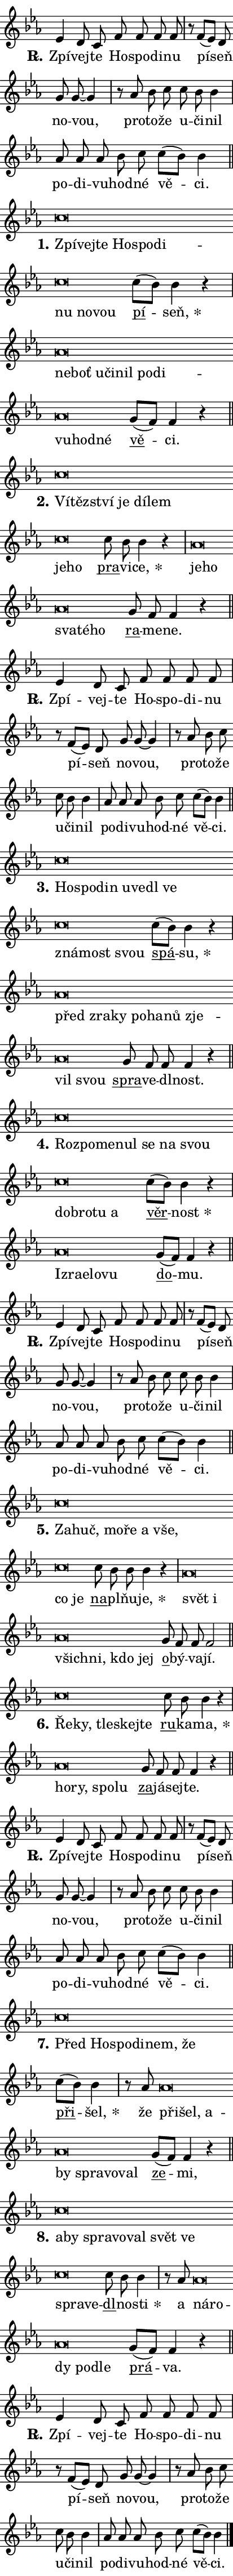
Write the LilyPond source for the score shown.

\version "2.22.1"
\header { tagline = "" }
\paper {
  indent = 0\cm
  top-margin = 0\cm
  right-margin = 0\cm
  bottom-margin = 0\cm
  left-margin = 0\cm
  paper-width = 7\cm
  page-breaking = #ly:one-page-breaking
  system-system-spacing.basic-distance = #11
  score-system-spacing.basic-distance = #11
  ragged-last = ##f
}


%% Author: Thomas Morley
%% https://lists.gnu.org/archive/html/lilypond-user/2020-05/msg00002.html
#(define (line-position grob)
"Returns position of @var[grob} in current system:
   @code{'start}, if at first time-step
   @code{'end}, if at last time-step
   @code{'middle} otherwise
"
  (let* ((col (ly:item-get-column grob))
         (ln (ly:grob-object col 'left-neighbor))
         (rn (ly:grob-object col 'right-neighbor))
         (col-to-check-left (if (ly:grob? ln) ln col))
         (col-to-check-right (if (ly:grob? rn) rn col))
         (break-dir-left
           (and
             (ly:grob-property col-to-check-left 'non-musical #f)
             (ly:item-break-dir col-to-check-left)))
         (break-dir-right
           (and
             (ly:grob-property col-to-check-right 'non-musical #f)
             (ly:item-break-dir col-to-check-right))))
        (cond ((eqv? 1 break-dir-left) 'start)
              ((eqv? -1 break-dir-right) 'end)
              (else 'middle))))

#(define (tranparent-at-line-position vctor)
  (lambda (grob)
  "Relying on @code{line-position} select the relevant enry from @var{vctor}.
Used to determine transparency,"
    (case (line-position grob)
      ((end) (not (vector-ref vctor 0)))
      ((middle) (not (vector-ref vctor 1)))
      ((start) (not (vector-ref vctor 2))))))

noteHeadBreakVisibility =
#(define-music-function (break-visibility)(vector?)
"Makes @code{NoteHead}s transparent relying on @var{break-visibility}"
#{
  \override NoteHead.transparent =
    #(tranparent-at-line-position break-visibility)
#})

#(define delete-ledgers-for-transparent-note-heads
  (lambda (grob)
    "Reads whether a @code{NoteHead} is transparent.
If so this @code{NoteHead} is removed from @code{'note-heads} from
@var{grob}, which is supposed to be @code{LedgerLineSpanner}.
As a result ledgers are not printed for this @code{NoteHead}"
    (let* ((nhds-array (ly:grob-object grob 'note-heads))
           (nhds-list
             (if (ly:grob-array? nhds-array)
                 (ly:grob-array->list nhds-array)
                 '()))
           ;; Relies on the transparent-property being done before
           ;; Staff.LedgerLineSpanner.after-line-breaking is executed.
           ;; This is fragile ...
           (to-keep
             (remove
               (lambda (nhd)
                 (ly:grob-property nhd 'transparent #f))
               nhds-list)))
      ;; TODO find a better method to iterate over grob-arrays, similiar
      ;; to filter/remove etc for lists
      ;; For now rebuilt from scratch
      (set! (ly:grob-object grob 'note-heads)  '())
      (for-each
        (lambda (nhd)
          (ly:pointer-group-interface::add-grob grob 'note-heads nhd))
        to-keep))))

hideNotes = {
  \noteHeadBreakVisibility #begin-of-line-visible
}
unHideNotes = {
  \noteHeadBreakVisibility #all-visible
}

% work-around for resetting accidentals
% https://lilypond.org/doc/v2.23/Documentation/notation/displaying-rhythms#unmetered-music
cadenzaMeasure = {
  \cadenzaOff
  \partial 1024 s1024
  \cadenzaOn
}

#(define-markup-command (accent layout props text) (markup?)
  "Underline accented syllable"
  (interpret-markup layout props
    #{\markup \override #'(offset . 4.3) \underline { #text }#}))

responsum = \markup \concat {
  "R" \hspace #-1.05 \path #0.1 #'((moveto 0 0.07) (lineto 0.9 0.8)) \hspace #0.05 "."
}

\layout {
    \context {
        \Staff
        \remove "Time_signature_engraver"
        \override LedgerLineSpanner.after-line-breaking = #delete-ledgers-for-transparent-note-heads
    }
    \context {
        \Voice {
            \override NoteHead.output-attributes = #'((class . "notehead"))
            \override Hairpin.height = #0.55
        }
    }
    \context {
        \Lyrics {
            \override StanzaNumber.output-attributes = #'((class . "stanzanumber"))
            \override LyricSpace.minimum-distance = #0.9
            \override LyricText.font-name = #"TeX Gyre Schola"
            \override LyricText.font-size = 1
            \override StanzaNumber.font-name = #"TeX Gyre Schola Bold"
            \override StanzaNumber.font-size = 1
        }
    }
}

% magnetic-lyrics.ily
%
%   written by
%     Jean Abou Samra <jean@abou-samra.fr>
%     Werner Lemberg <wl@gnu.org>
%
%   adapted by
%     Jiri Hon <jiri.hon@gmail.com>
%
% Version 2022-Apr-15

% https://www.mail-archive.com/lilypond-user@gnu.org/msg149350.html

#(define (Left_hyphen_pointer_engraver context)
   "Collect syllable-hyphen-syllable occurrences in lyrics and store
them in properties.  This engraver only looks to the left.  For
example, if the lyrics input is @code{foo -- bar}, it does the
following.

@itemize @bullet
@item
Set the @code{text} property of the @code{LyricHyphen} grob between
@q{foo} and @q{bar} to @code{foo}.

@item
Set the @code{left-hyphen} property of the @code{LyricText} grob with
text @q{foo} to the @code{LyricHyphen} grob between @q{foo} and
@q{bar}.
@end itemize

Use this auxiliary engraver in combination with the
@code{lyric-@/text::@/apply-@/magnetic-@/offset!} hook."
   (let ((hyphen #f)
         (text #f))
     (make-engraver
      (acknowledgers
       ((lyric-syllable-interface engraver grob source-engraver)
        (set! text grob)))
      (end-acknowledgers
       ((lyric-hyphen-interface engraver grob source-engraver)
        ;(when (not (grob::has-interface grob 'lyric-space-interface))
          (set! hyphen grob)));)
      ((stop-translation-timestep engraver)
       (when (and text hyphen)
         (ly:grob-set-object! text 'left-hyphen hyphen))
       (set! text #f)
       (set! hyphen #f)))))

#(define (lyric-text::apply-magnetic-offset! grob)
   "If the space between two syllables is less than the value in
property @code{LyricText@/.details@/.squash-threshold}, move the right
syllable to the left so that it gets concatenated with the left
syllable.

Use this function as a hook for
@code{LyricText@/.after-@/line-@/breaking} if the
@code{Left_@/hyphen_@/pointer_@/engraver} is active."
   (let ((hyphen (ly:grob-object grob 'left-hyphen #f)))
     (when hyphen
       (let ((left-text (ly:spanner-bound hyphen LEFT)))
         (when (grob::has-interface left-text 'lyric-syllable-interface)
           (let* ((common (ly:grob-common-refpoint grob left-text X))
                  (this-x-ext (ly:grob-extent grob common X))
                  (left-x-ext
                   (begin
                     ;; Trigger magnetism for left-text.
                     (ly:grob-property left-text 'after-line-breaking)
                     (ly:grob-extent left-text common X)))
                  ;; `delta` is the gap width between two syllables.
                  (delta (- (interval-start this-x-ext)
                            (interval-end left-x-ext)))
                  (details (ly:grob-property grob 'details))
                  (threshold (assoc-get 'squash-threshold details 0.2)))
             (when (< delta threshold)
               (let* (;; We have to manipulate the input text so that
                      ;; ligatures crossing syllable boundaries are not
                      ;; disabled.  For languages based on the Latin
                      ;; script this is essentially a beautification.
                      ;; However, for non-Western scripts it can be a
                      ;; necessity.
                      (lt (ly:grob-property left-text 'text))
                      (rt (ly:grob-property grob 'text))
                      (is-space (grob::has-interface hyphen 'lyric-space-interface))
                      (space (if is-space " " ""))
                      (space-markup (grob-interpret-markup grob " "))
                      (space-size (interval-length (ly:stencil-extent space-markup X)))
                      (extra-delta (if is-space space-size 0))
                      ;; Append new syllable.
                      (ltrt-space (if (and (string? lt) (string? rt))
                                (string-append lt space rt)
                                (make-concat-markup (list lt space rt))))
                      ;; Right-align `ltrt` to the right side.
                      (ltrt-space-markup (grob-interpret-markup
                               grob
                               (make-translate-markup
                                (cons (interval-length this-x-ext) 0)
                                (make-right-align-markup ltrt-space)))))
                 (begin
                   ;; Don't print `left-text`.
                   (ly:grob-set-property! left-text 'stencil #f)
                   ;; Set text and stencil (which holds all collected
                   ;; syllables so far) and shift it to the left.
                   (ly:grob-set-property! grob 'text ltrt-space)
                   (ly:grob-set-property! grob 'stencil ltrt-space-markup)
                   (ly:grob-translate-axis! grob (- (- delta extra-delta)) X))))))))))


#(define (lyric-hyphen::displace-bounds-first grob)
   ;; Make very sure this callback isn't triggered too early.
   (let ((left (ly:spanner-bound grob LEFT))
         (right (ly:spanner-bound grob RIGHT)))
     (ly:grob-property left 'after-line-breaking)
     (ly:grob-property right 'after-line-breaking)
     (ly:lyric-hyphen::print grob)))

squashThreshold = #0.4

\layout {
  \context {
    \Lyrics
    \consists #Left_hyphen_pointer_engraver
    \override LyricText.after-line-breaking =
      #lyric-text::apply-magnetic-offset!
    \override LyricHyphen.stencil = #lyric-hyphen::displace-bounds-first
    \override LyricText.details.squash-threshold = \squashThreshold
    \override LyricHyphen.minimum-distance = 0
    \override LyricHyphen.minimum-length = \squashThreshold
  }
}

squash = \override LyricText.details.squash-threshold = 9999
unSquash = \override LyricText.details.squash-threshold = \squashThreshold

left = \override LyricText.self-alignment-X = #LEFT
unLeft = \revert LyricText.self-alignment-X

starOffset = #(lambda (grob) 
                (let ((x_offset (ly:self-alignment-interface::aligned-on-x-parent grob)))
                  (if (= x_offset 0) 0 (+ x_offset 1.2))))

star = #(define-music-function (syllable)(string?)
"Append star separator at the end of a syllable"
#{
  \once \override LyricText.X-offset = #starOffset
  \lyricmode { \markup {
    #syllable
    \override #'((font-name . "TeX Gyre Schola Bold")) \hspace #0.2 \lower #0.65 \larger "*"
  } }
#})

starAccent = #(define-music-function (syllable)(string?)
"Append star separator at the end of a syllable and make accent"
#{
  \once \override LyricText.X-offset = #starOffset
  \lyricmode { \markup {
    \accent #syllable
    \override #'((font-name . "TeX Gyre Schola Bold")) \hspace #0.2 \lower #0.65 \larger "*"
  } }
#})

breath = #(define-music-function (syllable)(string?)
"Append breathing indicator at the end of a syllable"
#{
  \lyricmode { \markup { #syllable "+" } }
#})

optionalBreath = #(define-music-function (syllable)(string?)
"Append optional breathing indicator at the end of a syllable"
#{
  \lyricmode { \markup { #syllable "(+)" } }
#})


\score {
    <<
        \new Voice = "melody" { \cadenzaOn \key es \major \relative { es'4 d8 c f f f f \cadenzaMeasure \bar "|" r f[( es)] d \bar "" g g~ g4 \cadenzaMeasure \bar "|" r8 as bes c \bar "" c bes bes4 \cadenzaMeasure \bar "|" as8 as as bes c c[( bes)] bes4 \cadenzaMeasure \bar "||" \break }
\relative { c''\breve*1/16 \hideNotes \breve*1/16 \bar "" \breve*1/16 \bar "" \breve*1/16 \bar "" \breve*1/16 \bar "" \breve*1/16 \bar "" \breve*1/16 \bar "" \breve*1/16 \breve*1/16 \bar "" \unHideNotes \bar "" c8[( bes)] bes4 r \cadenzaMeasure \bar "|" as\breve*1/16 \hideNotes \breve*1/16 \bar "" \breve*1/16 \bar "" \breve*1/16 \bar "" \breve*1/16 \bar "" \breve*1/16 \bar "" \breve*1/16 \bar "" \breve*1/16 \bar "" \breve*1/16 \breve*1/16 \bar "" \unHideNotes \bar "" g8[( f)] f4 r \cadenzaMeasure \bar "||" \break }
\relative { c''\breve*1/16 \hideNotes \breve*1/16 \bar "" \breve*1/16 \bar "" \breve*1/16 \bar "" \breve*1/16 \bar "" \breve*1/16 \bar "" \breve*1/16 \breve*1/16 \bar "" \unHideNotes \bar "" c8 bes bes4 r \cadenzaMeasure \bar "|" as\breve*1/16 \hideNotes \breve*1/16 \bar "" \breve*1/16 \bar "" \breve*1/16 \breve*1/16 \bar "" \unHideNotes \bar "" g8 f f4 r \cadenzaMeasure \bar "||" \break }
\relative { es'4 d8 c f f f f \cadenzaMeasure \bar "|" r f[( es)] d \bar "" g g~ g4 \cadenzaMeasure \bar "|" r8 as bes c \bar "" c bes bes4 \cadenzaMeasure \bar "|" as8 as as bes c c[( bes)] bes4 \cadenzaMeasure \bar "||" \break }
\relative { c''\breve*1/16 \hideNotes \breve*1/16 \bar "" \breve*1/16 \bar "" \breve*1/16 \bar "" \breve*1/16 \bar "" \breve*1/16 \bar "" \breve*1/16 \bar "" \breve*1/16 \bar "" \breve*1/16 \breve*1/16 \bar "" \unHideNotes \bar "" c8[( bes)] bes4 r \cadenzaMeasure \bar "|" as\breve*1/16 \hideNotes \breve*1/16 \bar "" \breve*1/16 \bar "" \breve*1/16 \bar "" \breve*1/16 \bar "" \breve*1/16 \bar "" \breve*1/16 \bar "" \breve*1/16 \breve*1/16 \bar "" \unHideNotes \bar "" g8 f f f4 r \cadenzaMeasure \bar "||" \break }
\relative { c''\breve*1/16 \hideNotes \breve*1/16 \bar "" \breve*1/16 \bar "" \breve*1/16 \bar "" \breve*1/16 \bar "" \breve*1/16 \bar "" \breve*1/16 \bar "" \breve*1/16 \bar "" \breve*1/16 \bar "" \breve*1/16 \breve*1/16 \bar "" \unHideNotes \bar "" c8[( bes)] bes4 r \cadenzaMeasure \bar "|" as\breve*1/16 \hideNotes \breve*1/16 \bar "" \breve*1/16 \bar "" \breve*1/16 \breve*1/16 \bar "" \unHideNotes \bar "" g8[( f)] f4 r \cadenzaMeasure \bar "||" \break }
\relative { es'4 d8 c f f f f \cadenzaMeasure \bar "|" r f[( es)] d \bar "" g g~ g4 \cadenzaMeasure \bar "|" r8 as bes c \bar "" c bes bes4 \cadenzaMeasure \bar "|" as8 as as bes c c[( bes)] bes4 \cadenzaMeasure \bar "||" \break }
\relative { c''\breve*1/16 \hideNotes \breve*1/16 \bar "" \breve*1/16 \bar "" \breve*1/16 \bar "" \breve*1/16 \bar "" \breve*1/16 \bar "" \breve*1/16 \breve*1/16 \bar "" \unHideNotes \bar "" c8 bes bes bes4 r \cadenzaMeasure \bar "|" as\breve*1/16 \hideNotes \breve*1/16 \bar "" \breve*1/16 \bar "" \breve*1/16 \bar "" \breve*1/16 \breve*1/16 \bar "" \unHideNotes \bar "" g8 f f f2 \cadenzaMeasure \bar "||" \break }
\relative { c''\breve*1/16 \hideNotes \breve*1/16 \bar "" \breve*1/16 \bar "" \breve*1/16 \breve*1/16 \bar "" \unHideNotes \bar "" c8 bes bes4 r \cadenzaMeasure \bar "|" as\breve*1/16 \hideNotes \breve*1/16 \bar "" \breve*1/16 \breve*1/16 \bar "" \unHideNotes \bar "" g8 f f f4 r \cadenzaMeasure \bar "||" \break }
\relative { es'4 d8 c f f f f \cadenzaMeasure \bar "|" r f[( es)] d \bar "" g g~ g4 \cadenzaMeasure \bar "|" r8 as bes c \bar "" c bes bes4 \cadenzaMeasure \bar "|" as8 as as bes c c[( bes)] bes4 \cadenzaMeasure \bar "||" \break }
\relative { c''\breve*1/16 \hideNotes \breve*1/16 \bar "" \breve*1/16 \bar "" \breve*1/16 \bar "" \breve*1/16 \breve*1/16 \bar "" \unHideNotes \bar "" c8[( bes)] bes4 \cadenzaMeasure \bar "|" r8 as8 as\breve*1/16 \hideNotes \breve*1/16 \bar "" \breve*1/16 \bar "" \breve*1/16 \bar "" \breve*1/16 \bar "" \breve*1/16 \breve*1/16 \bar "" \unHideNotes \bar "" g8[( f)] f4 r \cadenzaMeasure \bar "||" \break }
\relative { c''\breve*1/16 \hideNotes \breve*1/16 \bar "" \breve*1/16 \bar "" \breve*1/16 \bar "" \breve*1/16 \bar "" \breve*1/16 \bar "" \breve*1/16 \bar "" \breve*1/16 \breve*1/16 \bar "" \unHideNotes \bar "" c8 bes bes4 \cadenzaMeasure \bar "|" r8 as8 as\breve*1/16 \hideNotes \breve*1/16 \bar "" \breve*1/16 \bar "" \breve*1/16 \breve*1/16 \bar "" \unHideNotes \bar "" g8[( f)] f4 r \cadenzaMeasure \bar "||" \break }
\relative { es'4 d8 c f f f f \cadenzaMeasure \bar "|" r f[( es)] d \bar "" g g~ g4 \cadenzaMeasure \bar "|" r8 as bes c \bar "" c bes bes4 \cadenzaMeasure \bar "|" as8 as as bes c c[( bes)] bes4 \cadenzaMeasure \bar "||" \break } \bar "|." }
        \new Lyrics \lyricsto "melody" { \lyricmode { \set stanza = \responsum
Zpí -- vej -- te Ho -- spo -- di -- nu pí -- seň no -- vou, pro -- to -- že u -- či -- nil po -- di -- vu -- hod -- né vě -- ci.
\set stanza = "1."
\left Zpí -- \squash vej -- te Ho -- spo -- di -- nu no -- vou \unLeft \unSquash \markup \accent pí -- \star seň, \left ne -- \squash boť u -- či -- nil po -- di -- vu -- hod -- né \unLeft \unSquash \markup \accent vě -- ci.
\set stanza = "2."
\left Ví -- \squash těz -- ství je dí -- lem je -- ho \unLeft \unSquash \markup \accent pra -- vi -- \star ce, \left je -- \squash ho sva -- té -- ho \unLeft \unSquash \markup \accent ra -- me -- ne.
\set stanza = \responsum
Zpí -- vej -- te Ho -- spo -- di -- nu pí -- seň no -- vou, pro -- to -- že u -- či -- nil po -- di -- vu -- hod -- né vě -- ci.
\set stanza = "3."
\left Ho -- \squash spo -- din u -- ve -- dl ve zná -- most svou \unLeft \unSquash \markup \accent spá -- \star su, \left před \squash zra -- ky po -- ha -- nů zje -- vil svou \unLeft \unSquash \markup \accent spra -- ve -- dl -- nost.
\set stanza = "4."
\left Roz -- \squash po -- me -- nul se na svou dob -- ro -- tu a \unLeft \unSquash \markup \accent věr -- \star nost \left Iz -- \squash ra -- e -- lo -- vu \unLeft \unSquash \markup \accent do -- mu.
\set stanza = \responsum
Zpí -- vej -- te Ho -- spo -- di -- nu pí -- seň no -- vou, pro -- to -- že u -- či -- nil po -- di -- vu -- hod -- né vě -- ci.
\set stanza = "5."
\left Za -- \squash huč, mo -- ře a vše, co je \unLeft \unSquash \markup \accent na -- pl -- ňu -- \star je, \left svět \squash i všich -- ni, kdo jej \unLeft \unSquash \markup \accent o -- bý -- va -- jí.
\set stanza = "6."
\left Ře -- \squash ky, tle -- skej -- te \unLeft \unSquash \markup \accent ru -- ka -- \star ma, \left ho -- \squash ry, spo -- lu \unLeft \unSquash \markup \accent za -- já -- sej -- te.
\set stanza = \responsum
Zpí -- vej -- te Ho -- spo -- di -- nu pí -- seň no -- vou, pro -- to -- že u -- či -- nil po -- di -- vu -- hod -- né vě -- ci.
\set stanza = "7."
\left Před \squash Ho -- spo -- di -- nem, že \unLeft \unSquash \markup \accent při -- \star šel, že \left při -- \squash šel, a -- by spra -- vo -- val \unLeft \unSquash \markup \accent ze -- mi,
\set stanza = "8."
\left a -- \squash by spra -- vo -- val svět ve spra -- ve -- \unLeft \unSquash \markup \accent dl -- no -- \star sti a \left ná -- \squash ro -- dy pod -- le \unLeft \unSquash \markup \accent prá -- va.
\set stanza = \responsum
Zpí -- vej -- te Ho -- spo -- di -- nu pí -- seň no -- vou, pro -- to -- že u -- či -- nil po -- di -- vu -- hod -- né vě -- ci. } }
    >>
    \layout {}
}
